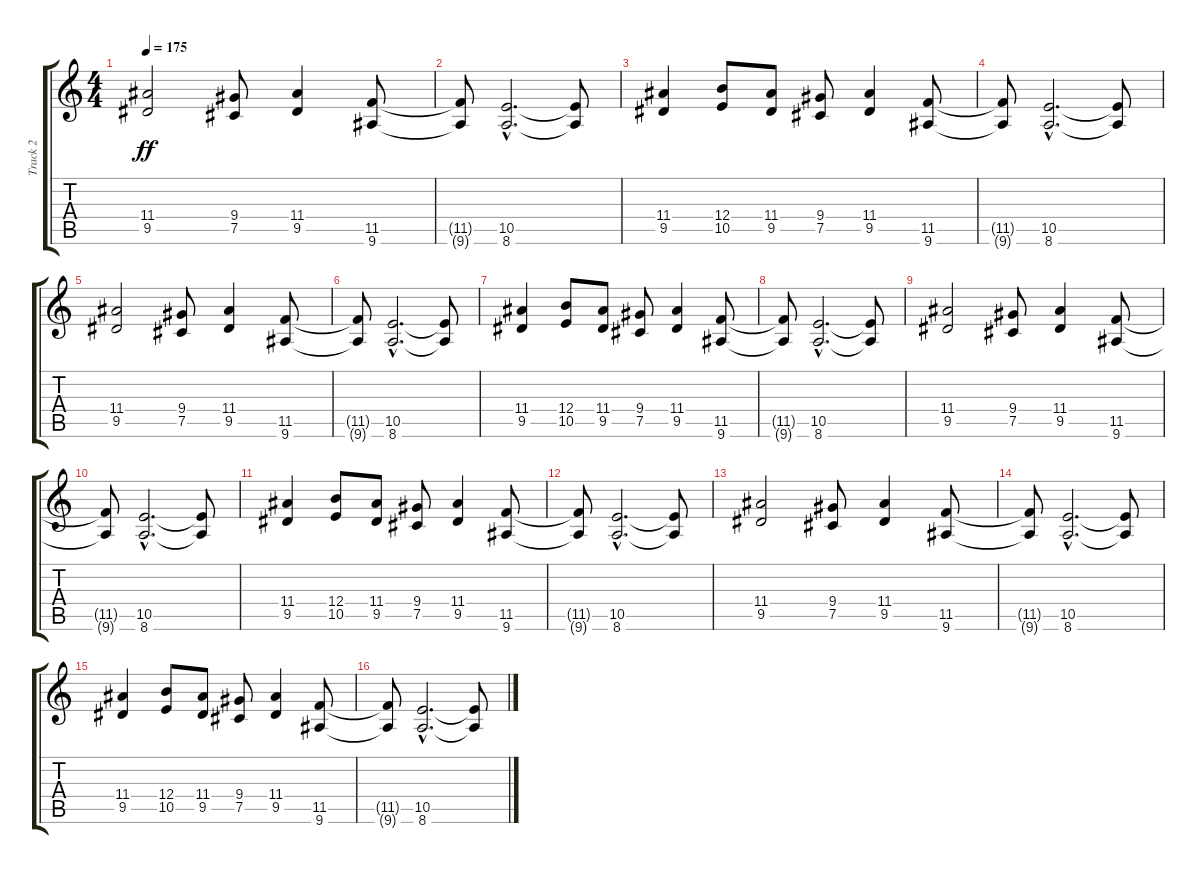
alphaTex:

\track ("Track 2" "Track 2") {instrument distortionguitar}
\staff {score tabs}
\tuning (Db4 Ab3 E3 B2 Gb2 Db2) {hide}
\ts (4 4)
\tempo 175
\clef g2
\ks c
(11.4 9.5).2{dy ff} (9.4 7.5).8 (11.4 9.5).4 (11.5 9.6).8 |
(11.5{t} 9.6{t}).8 (10.5{hac} 8.6{hac}).2{d} (10.5{t} 8.6{t}).8 |
(11.4 9.5).4 (12.4 10.5).8 (11.4 9.5).8 (9.4 7.5).8 (11.4 9.5).4 (11.5 9.6).8 |
(11.5{t} 9.6{t}).8 (10.5{hac} 8.6{hac}).2{d} (10.5{t} 8.6{t}).8 |
(11.4 9.5).2 (9.4 7.5).8 (11.4 9.5).4 (11.5 9.6).8 |
(11.5{t} 9.6{t}).8 (10.5{hac} 8.6{hac}).2{d} (10.5{t} 8.6{t}).8 |
(11.4 9.5).4 (12.4 10.5).8 (11.4 9.5).8 (9.4 7.5).8 (11.4 9.5).4 (11.5 9.6).8 |
(11.5{t} 9.6{t}).8 (10.5{hac} 8.6{hac}).2{d} (10.5{t} 8.6{t}).8 |
(11.4 9.5).2 (9.4 7.5).8 (11.4 9.5).4 (11.5 9.6).8 |
(11.5{t} 9.6{t}).8 (10.5{hac} 8.6{hac}).2{d} (10.5{t} 8.6{t}).8 |
(11.4 9.5).4 (12.4 10.5).8 (11.4 9.5).8 (9.4 7.5).8 (11.4 9.5).4 (11.5 9.6).8 |
(11.5{t} 9.6{t}).8 (10.5{hac} 8.6{hac}).2{d} (10.5{t} 8.6{t}).8 |
(11.4 9.5).2 (9.4 7.5).8 (11.4 9.5).4 (11.5 9.6).8 |
(11.5{t} 9.6{t}).8 (10.5{hac} 8.6{hac}).2{d} (10.5{t} 8.6{t}).8 |
(11.4 9.5).4 (12.4 10.5).8 (11.4 9.5).8 (9.4 7.5).8 (11.4 9.5).4 (11.5 9.6).8 |
(11.5{t} 9.6{t}).8 (10.5{hac} 8.6{hac}).2{d} (10.5{t} 8.6{t}).8
